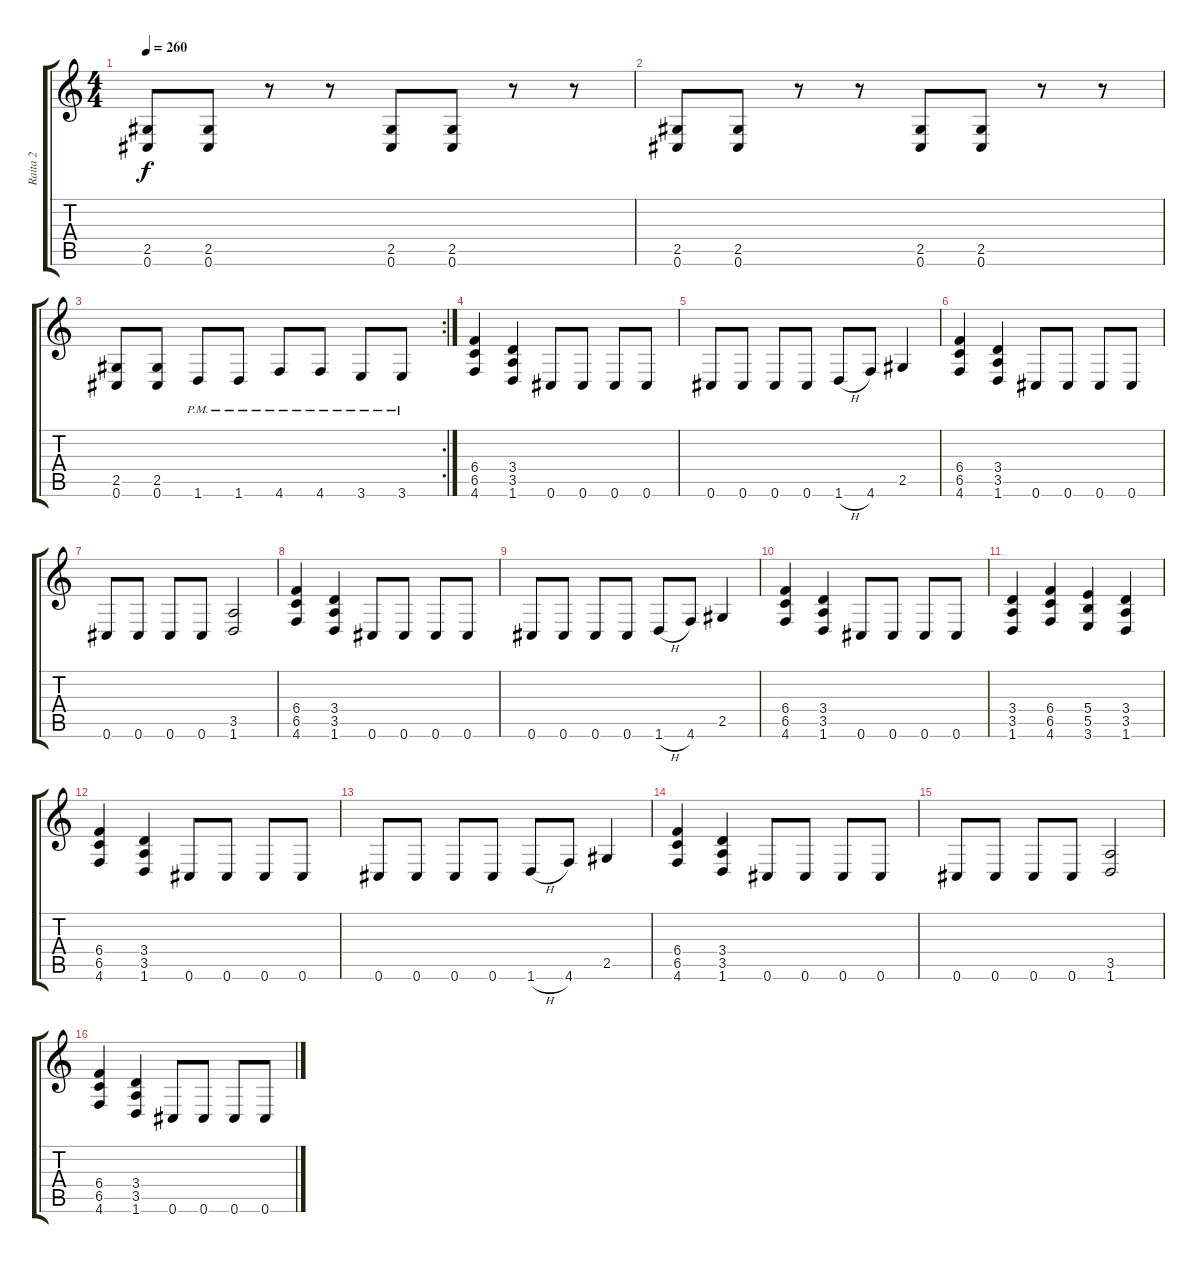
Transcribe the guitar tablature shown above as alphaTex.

\track ("Raita 2" "Raita 2") {instrument distortionguitar}
\staff {score tabs}
\tuning (Db4 Ab3 E3 B2 Gb2 Db2) {hide}
\ts (4 4)
\tempo 260
\clef g2
\ks c
(2.5 0.6).8{dy f} (2.5 0.6).8 r.8 r.8 (2.5 0.6).8 (2.5 0.6).8 r.8 r.8 |
(2.5 0.6).8 (2.5 0.6).8 r.8 r.8 (2.5 0.6).8 (2.5 0.6).8 r.8 r.8 |
\rc 2
(2.5 0.6).8 (2.5 0.6).8 1.6{pm}.8 1.6{pm}.8 4.6{pm}.8 4.6{pm}.8 3.6{pm}.8 3.6{pm}.8 |
(6.4 6.5 4.6).4 (3.4 3.5 1.6).4 0.6.8 0.6.8 0.6.8 0.6.8 |
0.6.8 0.6.8 0.6.8 0.6.8 1.6{h}.8 4.6.8 2.5.4 |
(6.4 6.5 4.6).4 (3.4 3.5 1.6).4 0.6.8 0.6.8 0.6.8 0.6.8 |
0.6.8 0.6.8 0.6.8 0.6.8 (3.5 1.6).2 |
(6.4 6.5 4.6).4 (3.4 3.5 1.6).4 0.6.8 0.6.8 0.6.8 0.6.8 |
0.6.8 0.6.8 0.6.8 0.6.8 1.6{h}.8 4.6.8 2.5.4 |
(6.4 6.5 4.6).4 (3.4 3.5 1.6).4 0.6.8 0.6.8 0.6.8 0.6.8 |
(3.4 3.5 1.6).4 (6.4 6.5 4.6).4 (5.4 5.5 3.6).4 (3.4 3.5 1.6).4 |
(6.4 6.5 4.6).4 (3.4 3.5 1.6).4 0.6.8 0.6.8 0.6.8 0.6.8 |
0.6.8 0.6.8 0.6.8 0.6.8 1.6{h}.8 4.6.8 2.5.4 |
(6.4 6.5 4.6).4 (3.4 3.5 1.6).4 0.6.8 0.6.8 0.6.8 0.6.8 |
0.6.8 0.6.8 0.6.8 0.6.8 (3.5 1.6).2 |
(6.4 6.5 4.6).4 (3.4 3.5 1.6).4 0.6.8 0.6.8 0.6.8 0.6.8
